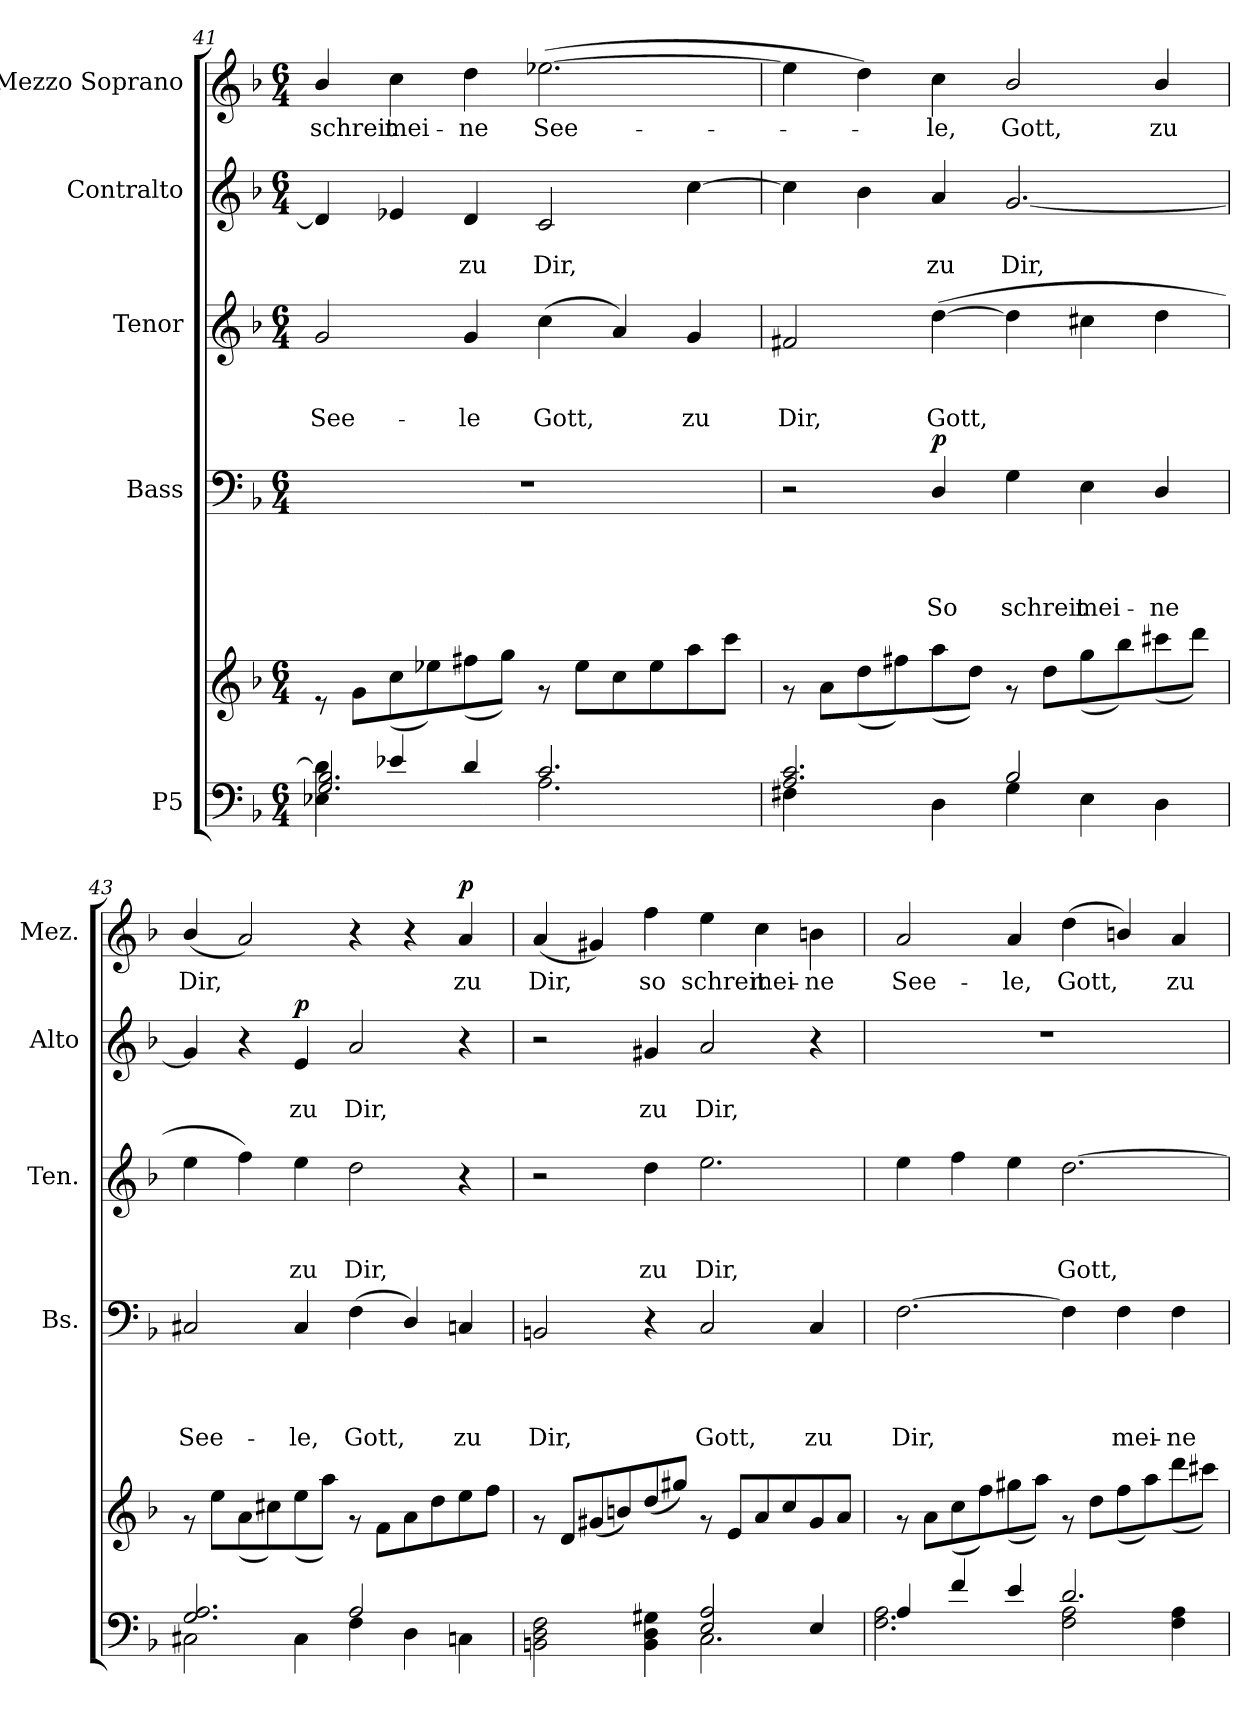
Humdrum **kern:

**kern	**kern	**kern	**text	**text	**text	**text	**dynam	**kern	**text	**text	**text	**kern	**text	**text	**dynam	**kern	**text	**dynam
*part5	*part5	*part4	*part4	*part4	*part4	*part4	*part4	*part3	*part3	*part3	*part3	*part2	*part2	*part2	*part2	*part1	*part1	*part1
*staff6	*staff5	*staff4	*staff4	*staff4	*staff4	*staff4	*staff4	*staff3	*staff3	*staff3	*staff3	*staff2	*staff2	*staff2	*staff2	*staff1	*staff1	*staff1
*I"P5	*	*I"Bass	*	*	*	*	*	*I"Tenor	*	*	*	*I"Contralto	*	*	*	*I"Mezzo Soprano	*	*
*	*	*I'Bs.	*	*	*	*	*	*I'Ten.	*	*	*	*I'Alto	*	*	*	*I'Mez.	*	*
*clefF4	*clefG2	*clefF4	*	*	*	*	*	*clefG2	*	*	*	*clefG2	*	*	*	*clefG2	*	*
*	*	*	*	*	*	*	*	*ITrd7c12	*	*	*	*	*	*	*	*	*	*
*k[b-]	*k[b-]	*k[b-]	*	*	*	*	*	*k[b-]	*	*	*	*k[b-]	*	*	*	*k[b-]	*	*
*F:	*F:	*F:	*	*	*	*	*	*F:	*	*	*	*F:	*	*	*	*F:	*	*
*M6/4	*M6/4	*M6/4	*	*	*	*	*	*M6/4	*	*	*	*M6/4	*	*	*	*M6/4	*	*
=41	=41	=41	=41	=41	=41	=41	=41	=41	=41	=41	=41	=41	=41	=41	=41	=41	=41	=41
*^	*^	*	*	*	*	*	*	*	*	*	*	*	*	*	*	*	*	*
!	!	!	!	!LO:N:vis=1	!	!	!	!	!	!	!	!	!LO:LY:b	!	!	!	!	!	!LO:LY:b	!
4E-X\ 4d\]	2.G/ 2.B-/	1.ryy	8r	1.r	.	.	.	.	.	2G/	.	.	See-	4d/]	.	.	.	4b-/	schreit	.
.	.	.	8g\L	.	.	.	.	.	.	.	.	.	.	.	.	.	.	.	.	.
!	!	!	!	!	!	!	!	!	!	!	!	!	!	!	!	!	!	!	!LO:LY:b	!
4e-X/	.	.	(>8cc\	.	.	.	.	.	.	.	.	.	.	4e-X/	.	.	.	4cc\	mei-	.
.	.	.	8ee-X\)	.	.	.	.	.	.	.	.	.	.	.	.	.	.	.	.	.
!	!	!	!	!	!	!	!	!	!	!	!	!	!LO:LY:b	!	!	!LO:LY:b	!	!	!LO:LY:b	!
4d/	.	.	(>8ff#X\	.	.	.	.	.	.	4G/	.	.	-le	4d/	.	zu	.	4dd\	-ne	.
.	.	.	8gg\J)	.	.	.	.	.	.	.	.	.	.	.	.	.	.	.	.	.
!	!	!	!	!	!	!	!	!	!	!	!	!	!LO:LY:b	!	!	!LO:LY:b	!	!	!LO:LY:b	!
2.c/	2.A\	.	8r	.	.	.	.	.	.	(>4c\	.	.	Gott,	2c/	.	Dir,	.	(>[>2.ee-X\	See-	.
.	.	.	8ee-\L	.	.	.	.	.	.	.	.	.	.	.	.	.	.	.	.	.
.	.	.	8cc\	.	.	.	.	.	.	4A/)	.	.	.	.	.	.	.	.	.	.
.	.	.	8ee-\	.	.	.	.	.	.	.	.	.	.	.	.	.	.	.	.	.
!	!	!	!	!	!	!	!	!	!	!	!	!	!LO:LY:b	!	!	!	!	!	!	!
.	.	.	8aa\	.	.	.	.	.	.	4G/	.	.	zu	[>4cc\	.	.	.	.	.	.
.	.	.	8ccc\J	.	.	.	.	.	.	.	.	.	.	.	.	.	.	.	.	.
!!LO:LB:g=z
=42	=42	=42	=42	=42	=42	=42	=42	=42	=42	=42	=42	=42	=42	=42	=42	=42	=42	=42	=42	=42
!	!	!	!	!	!	!	!	!	!	!	!	!	!LO:LY:b	!	!	!	!	!	!	!
4F#X\	2.A/ 2.c/	1.ryy	8r	2r	.	.	.	.	.	2F#X/	.	.	Dir,	4cc\]	.	.	.	4ee-\]	.	.
.	.	.	8a\L	.	.	.	.	.	.	.	.	.	.	.	.	.	.	.	.	.
4ryy	.	.	(>8dd\	.	.	.	.	.	.	.	.	.	.	4b-\	.	.	.	4dd\)	.	.
.	.	.	8ff#X\)	.	.	.	.	.	.	.	.	.	.	.	.	.	.	.	.	.
!	!	!	!	!	!	!	!	!LO:LY:b	!LO:DY:a	!	!	!	!LO:LY:b	!	!	!LO:LY:b	!	!	!LO:LY:b	!
4D\	.	.	(>8aa\	4D/	.	.	.	So	p	(>[>4d\	.	.	Gott,	4a/	.	zu	.	4cc\	-le,	.
.	.	.	8dd\J)	.	.	.	.	.	.	.	.	.	.	.	.	.	.	.	.	.
!	!	!	!	!	!	!	!	!LO:LY:b	!	!	!	!	!	!	!	!LO:LY:b	!	!	!LO:LY:b	!
4G\	2B-/	.	8r	4G\	.	.	.	schreit	.	4d\]	.	.	.	[<2.g/	.	Dir,	.	2b-/	Gott,	.
.	.	.	8dd\L	.	.	.	.	.	.	.	.	.	.	.	.	.	.	.	.	.
!	!	!	!	!	!	!	!	!LO:LY:b	!	!	!	!	!	!	!	!	!	!	!	!
4E\	.	.	(>8gg\	4E\	.	.	.	mei-	.	4c#X\	.	.	.	.	.	.	.	.	.	.
.	.	.	8bb-\)	.	.	.	.	.	.	.	.	.	.	.	.	.	.	.	.	.
!	!	!	!	!	!	!	!	!LO:LY:b	!	!	!	!	!	!	!	!	!	!	!LO:LY:b	!
4D\	4ryy	.	(>8ccc#X\	4D/	.	.	.	-ne	.	4d\	.	.	.	.	.	.	.	4b-/	zu	.
.	.	.	8ddd\J)	.	.	.	.	.	.	.	.	.	.	.	.	.	.	.	.	.
=43	=43	=43	=43	=43	=43	=43	=43	=43	=43	=43	=43	=43	=43	=43	=43	=43	=43	=43	=43	=43
!	!	!	!	!	!	!	!	!LO:LY:b	!	!	!	!	!	!	!	!	!	!	!LO:LY:b	!
2C#X\	2.G/ 2.A/	1.ryy	8r	2C#X/	.	.	.	See-	.	4e\	.	.	.	4g/]	.	.	.	(<4b-/	Dir,	.
.	.	.	8ee\L	.	.	.	.	.	.	.	.	.	.	.	.	.	.	.	.	.
.	.	.	(>8a\	.	.	.	.	.	.	4f\)	.	.	.	4r	.	.	.	2a/)	.	.
.	.	.	8cc#X\)	.	.	.	.	.	.	.	.	.	.	.	.	.	.	.	.	.
!	!	!	!	!	!	!	!	!LO:LY:b	!	!	!	!	!LO:LY:b	!	!	!LO:LY:b	!LO:DY:b	!	!	!
4C#\	.	.	(>8ee\	4C#/	.	.	.	-le,	.	4e\	.	.	zu	4e/	.	zu	p	.	.	.
.	.	.	8aa\J)	.	.	.	.	.	.	.	.	.	.	.	.	.	.	.	.	.
!	!	!	!	!	!	!	!	!LO:LY:b	!	!	!	!	!LO:LY:b	!	!	!LO:LY:b	!	!	!	!
4F\	2A/	.	8r	(>4F\	.	.	.	Gott,	.	2d\	.	.	Dir,	2a/	.	Dir,	.	4r	.	.
.	.	.	8f\L	.	.	.	.	.	.	.	.	.	.	.	.	.	.	.	.	.
4D\	.	.	8a\	4D/)	.	.	.	.	.	.	.	.	.	.	.	.	.	4r	.	.
.	.	.	8dd\	.	.	.	.	.	.	.	.	.	.	.	.	.	.	.	.	.
!	!	!	!	!	!	!	!	!LO:LY:b	!	!	!	!	!	!	!	!	!	!	!LO:LY:b	!LO:DY:a
4Cn\	4ryy	.	8ee\	4Cn/	.	.	.	zu	.	4r	.	.	.	4r	.	.	.	4a/	zu	p
.	.	.	8ff\J	.	.	.	.	.	.	.	.	.	.	.	.	.	.	.	.	.
=44	=44	=44	=44	=44	=44	=44	=44	=44	=44	=44	=44	=44	=44	=44	=44	=44	=44	=44	=44	=44
!	!	!	!	!	!	!	!	!LO:LY:b	!	!	!	!	!	!	!	!	!	!	!LO:LY:b	!
2BBn\ 2D\ 2F\	2.ryy	1.ryy	8r	2BBn/	.	.	.	Dir,	.	2r	.	.	.	2r	.	.	.	(<4a/	Dir,	.
.	.	.	8d/L	.	.	.	.	.	.	.	.	.	.	.	.	.	.	.	.	.
.	.	.	(<8g#X/	.	.	.	.	.	.	.	.	.	.	.	.	.	.	4g#X/)	.	.
.	.	.	8bn/)	.	.	.	.	.	.	.	.	.	.	.	.	.	.	.	.	.
!	!	!	!	!	!	!	!	!	!	!	!	!	!LO:LY:b	!	!	!LO:LY:b	!	!	!LO:LY:b	!
4BB\ 4D\ 4G#X\	.	.	(<8dd/	4r	.	.	.	.	.	4d\	.	.	zu	4g#X/	.	zu	.	4ff\	so	.
.	.	.	8gg#X/J)	.	.	.	.	.	.	.	.	.	.	.	.	.	.	.	.	.
!	!	!	!	!	!	!	!	!LO:LY:b	!	!	!	!	!LO:LY:b	!	!	!LO:LY:b	!	!	!LO:LY:b	!
2E/ 2A/	2.C\	.	8r	2C/	.	.	.	Gott,	.	2.e\	.	.	Dir,	2a/	.	Dir,	.	4ee\	schreit	.
.	.	.	8e/L	.	.	.	.	.	.	.	.	.	.	.	.	.	.	.	.	.
!	!	!	!	!	!	!	!	!	!	!	!	!	!	!	!	!	!	!	!LO:LY:b	!
.	.	.	8a/	.	.	.	.	.	.	.	.	.	.	.	.	.	.	4cc\	mei-	.
.	.	.	8cc/	.	.	.	.	.	.	.	.	.	.	.	.	.	.	.	.	.
!	!	!	!	!	!	!	!	!LO:LY:b	!	!	!	!	!	!	!	!	!	!	!LO:LY:b	!
4E/	.	.	8g#/	4C/	.	.	.	zu	.	.	.	.	.	4r	.	.	.	4bn\	-ne	.
.	.	.	8a/J	.	.	.	.	.	.	.	.	.	.	.	.	.	.	.	.	.
!!LO:PB:g=z
=45	=45	=45	=45	=45	=45	=45	=45	=45	=45	=45	=45	=45	=45	=45	=45	=45	=45	=45	=45	=45
!	!	!	!	!	!	!	!	!LO:LY:b	!	!	!	!	!	!LO:N:vis=1	!	!	!	!	!LO:LY:b	!
4A/	2.F\ 2.A\	1.ryy	8r	[>2.F\	.	.	.	Dir,	.	4e\	.	.	.	1.r	.	.	.	2a/	See-	.
.	.	.	8a\L	.	.	.	.	.	.	.	.	.	.	.	.	.	.	.	.	.
4f/	.	.	(>8cc\	.	.	.	.	.	.	4f\	.	.	.	.	.	.	.	.	.	.
.	.	.	8ff\)	.	.	.	.	.	.	.	.	.	.	.	.	.	.	.	.	.
!	!	!	!	!	!	!	!	!	!	!	!	!	!	!	!	!	!	!	!LO:LY:b	!
4e/	.	.	(>8gg#X\	.	.	.	.	.	.	4e\	.	.	.	.	.	.	.	4a/	-le,	.
.	.	.	8aa\J)	.	.	.	.	.	.	.	.	.	.	.	.	.	.	.	.	.
!	!	!	!	!	!	!	!	!	!	!	!	!	!LO:LY:b	!	!	!	!	!	!LO:LY:b	!
2F\ 2A\	2.d/	.	8r	4F\]	.	.	.	.	.	[>2.d\	.	.	Gott,	.	.	.	.	(>4dd\	Gott,	.
.	.	.	8dd\L	.	.	.	.	.	.	.	.	.	.	.	.	.	.	.	.	.
!	!	!	!	!	!	!	!	!LO:LY:b	!	!	!	!	!	!	!	!	!	!	!	!
.	.	.	(>8ff\	4F\	.	.	.	mei-	.	.	.	.	.	.	.	.	.	4bn/)	.	.
.	.	.	8aa\)	.	.	.	.	.	.	.	.	.	.	.	.	.	.	.	.	.
!	!	!	!	!	!	!	!	!LO:LY:b	!	!	!	!	!	!	!	!	!	!	!LO:LY:b	!
4F\ 4A\	.	.	(>8ddd\	4F\	.	.	.	-ne	.	.	.	.	.	.	.	.	.	4a/	zu	.
.	.	.	8ccc#X\J)	.	.	.	.	.	.	.	.	.	.	.	.	.	.	.	.	.
*v	*v	*	*	*	*	*	*	*	*	*	*	*	*	*	*	*	*	*	*	*
*	*v	*v	*	*	*	*	*	*	*	*	*	*	*	*	*	*	*	*	*
=	=	=	=	=	=	=	=	=	=	=	=	=	=	=	=	=	=	=
*-	*-	*-	*-	*-	*-	*-	*-	*-	*-	*-	*-	*-	*-	*-	*-	*-	*-	*-
